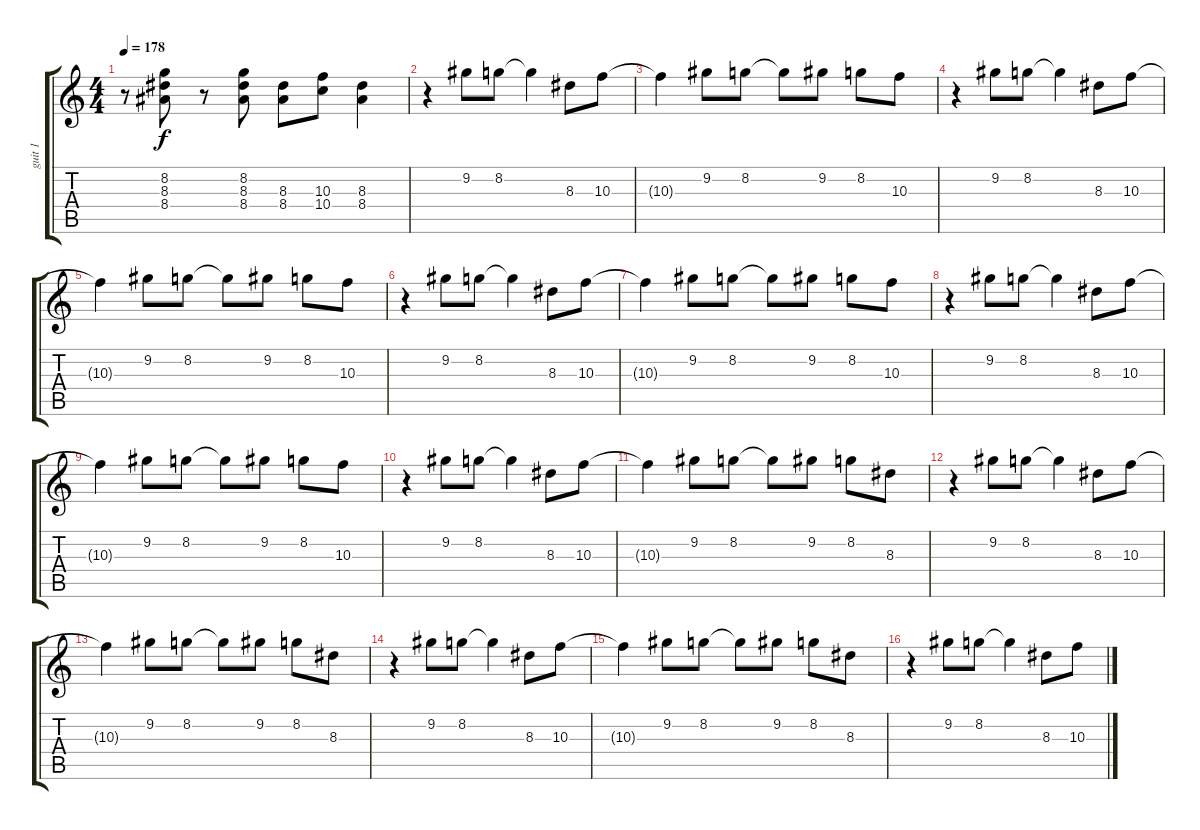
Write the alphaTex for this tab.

\track ("guit 1" "guit 1") {instrument distortionguitar}
\staff {score tabs}
\tuning (E4 B3 G3 D3 A2 E2) {hide}
\ts (4 4)
\tempo 178
\clef g2
\ks c
r.8{dy f} (8.2 8.3 8.4).8 r.8 (8.2 8.3 8.4).8 (8.3 8.4).8 (10.3 10.4).8 (8.3 8.4).4 |
r.4 9.2.8 8.2.8 8.2{t}.4 8.3.8 10.3.8 |
10.3{t}.4 9.2.8 8.2.8 8.2{t}.8 9.2.8 8.2.8 10.3.8 |
r.4 9.2.8 8.2.8 8.2{t}.4 8.3.8 10.3.8 |
10.3{t}.4 9.2.8 8.2.8 8.2{t}.8 9.2.8 8.2.8 10.3.8 |
r.4 9.2.8 8.2.8 8.2{t}.4 8.3.8 10.3.8 |
10.3{t}.4 9.2.8 8.2.8 8.2{t}.8 9.2.8 8.2.8 10.3.8 |
r.4 9.2.8 8.2.8 8.2{t}.4 8.3.8 10.3.8 |
10.3{t}.4 9.2.8 8.2.8 8.2{t}.8 9.2.8 8.2.8 10.3.8 |
r.4 9.2.8 8.2.8 8.2{t}.4 8.3.8 10.3.8 |
10.3{t}.4 9.2.8 8.2.8 8.2{t}.8 9.2.8 8.2.8 8.3.8 |
r.4 9.2.8 8.2.8 8.2{t}.4 8.3.8 10.3.8 |
10.3{t}.4 9.2.8 8.2.8 8.2{t}.8 9.2.8 8.2.8 8.3.8 |
r.4 9.2.8 8.2.8 8.2{t}.4 8.3.8 10.3.8 |
10.3{t}.4 9.2.8 8.2.8 8.2{t}.8 9.2.8 8.2.8 8.3.8 |
r.4 9.2.8 8.2.8 8.2{t}.4 8.3.8 10.3.8
